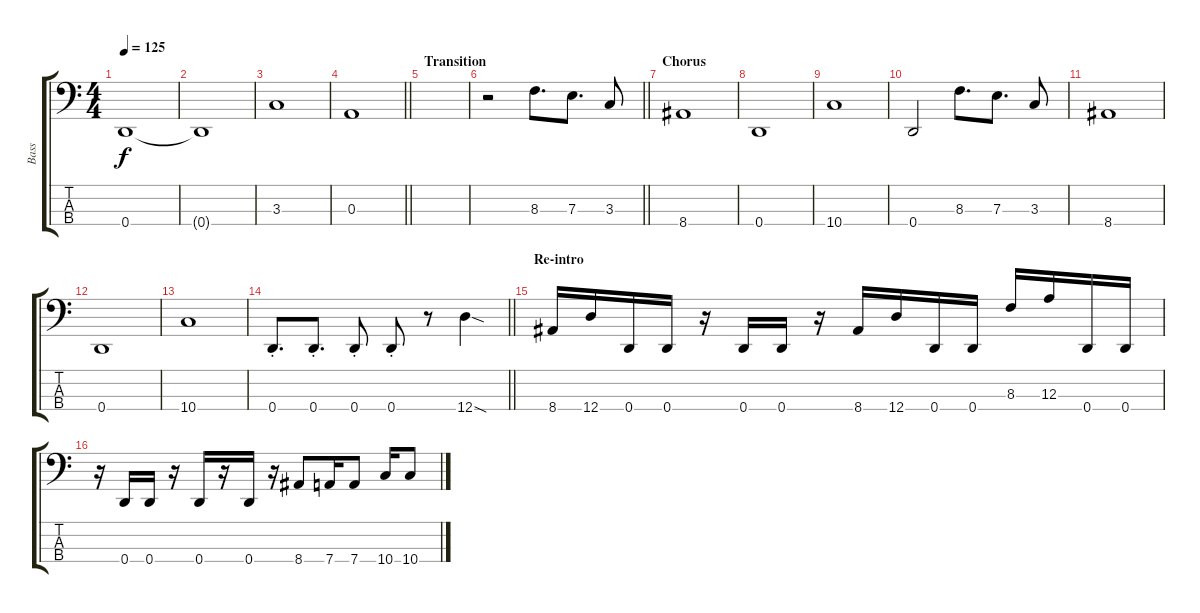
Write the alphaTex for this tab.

\track ("Bass" "Bass") {instrument electricbassfinger}
\staff {score tabs}
\tuning (G2 D2 A1 D1) {hide}
\ts (4 4)
\tempo 125
\clef f4
\ks c
0.4.1{dy f} |
0.4{t}.1 |
3.3.1 |
\barLineRight lightlight
0.3.1 |
\section ("" "Transition")
|
\barLineRight lightlight
r.2 8.3.8{d} 7.3.8{d} 3.3.8 |
\section ("" "Chorus")
8.4.1 |
0.4.1 |
10.4.1 |
0.4.2 8.3.8{d} 7.3.8{d} 3.3.8 |
8.4.1 |
0.4.1 |
10.4.1 |
\barLineRight lightlight
0.4{st}.8{d} 0.4{st}.8{d} 0.4{st}.8 0.4{st}.8 r.8 12.4{sod}.4 |
\section ("" "Re-intro")
8.4.16 12.4.16 0.4.16 0.4.16 r.16 0.4.16 0.4.16 r.16 8.4.16 12.4.16 0.4.16 0.4.16 8.3.16 12.3.16 0.4.16 0.4.16 |
r.16 0.4.16 0.4.16 r.16 0.4.16 r.16 0.4.16 r.16 8.4.8 7.4.16 7.4.8 10.4.16 10.4.8
